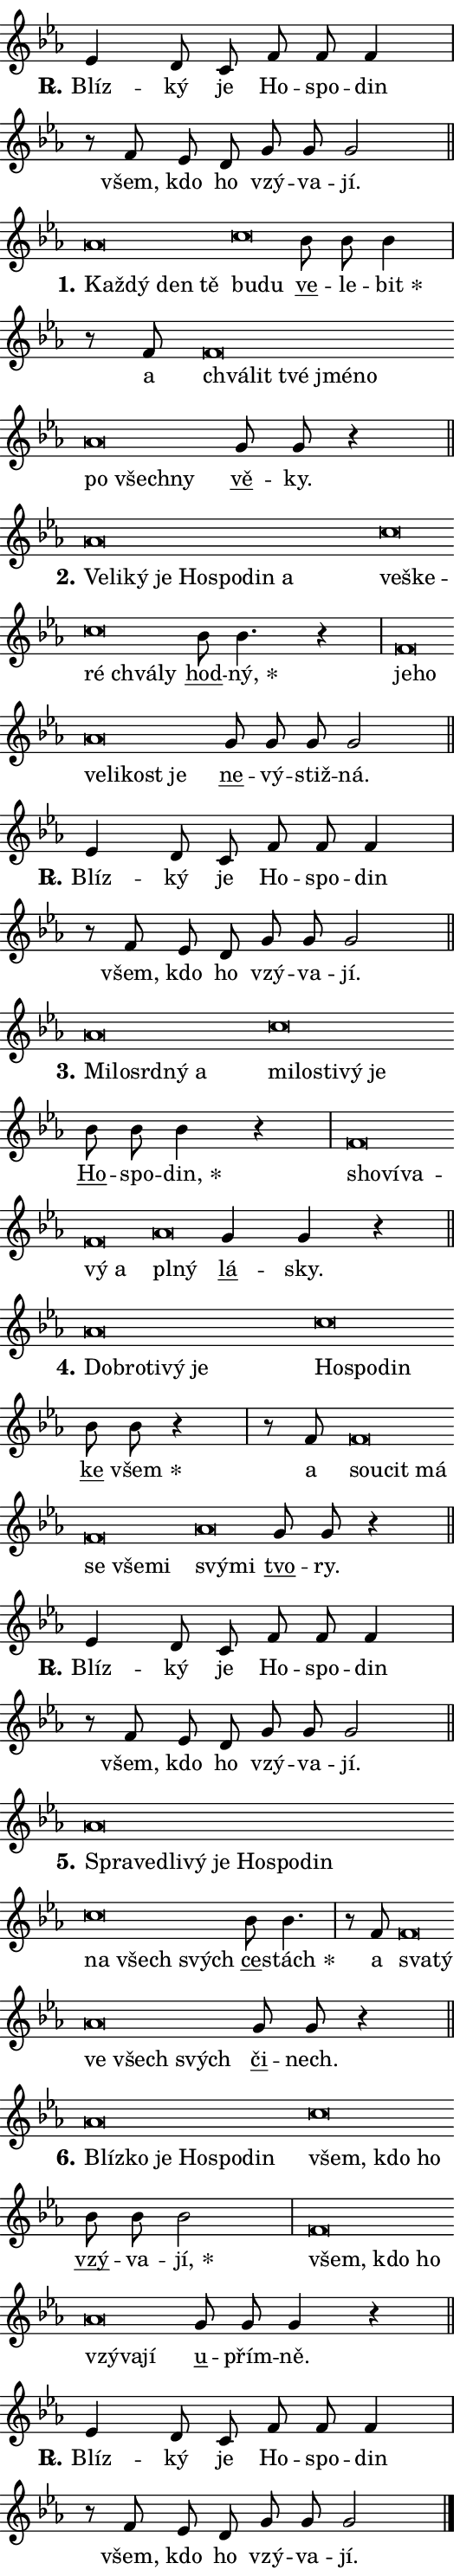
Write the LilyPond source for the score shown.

\version "2.24.0"
\header { tagline = "" }
\paper {
  indent = 0\cm
  top-margin = 0\cm
  right-margin = 0.13\cm % to fit lyric hyphens
  bottom-margin = 0\cm
  left-margin = 0\cm
  paper-width = 9\cm
  page-breaking = #ly:one-page-breaking
  system-system-spacing.basic-distance = #11
  score-system-spacing.basic-distance = #11
  ragged-last = ##f
}


%% Author: Thomas Morley
%% https://lists.gnu.org/archive/html/lilypond-user/2020-05/msg00002.html
#(define (line-position grob)
"Returns position of @var[grob} in current system:
   @code{'start}, if at first time-step
   @code{'end}, if at last time-step
   @code{'middle} otherwise
"
  (let* ((col (ly:item-get-column grob))
         (ln (ly:grob-object col 'left-neighbor))
         (rn (ly:grob-object col 'right-neighbor))
         (col-to-check-left (if (ly:grob? ln) ln col))
         (col-to-check-right (if (ly:grob? rn) rn col))
         (break-dir-left
           (and
             (ly:grob-property col-to-check-left 'non-musical #f)
             (ly:item-break-dir col-to-check-left)))
         (break-dir-right
           (and
             (ly:grob-property col-to-check-right 'non-musical #f)
             (ly:item-break-dir col-to-check-right))))
        (cond ((eqv? 1 break-dir-left) 'start)
              ((eqv? -1 break-dir-right) 'end)
              (else 'middle))))

#(define (tranparent-at-line-position vctor)
  (lambda (grob)
  "Relying on @code{line-position} select the relevant enry from @var{vctor}.
Used to determine transparency,"
    (case (line-position grob)
      ((end) (not (vector-ref vctor 0)))
      ((middle) (not (vector-ref vctor 1)))
      ((start) (not (vector-ref vctor 2))))))

noteHeadBreakVisibility =
#(define-music-function (break-visibility)(vector?)
"Makes @code{NoteHead}s transparent relying on @var{break-visibility}"
#{
  \override NoteHead.transparent =
    #(tranparent-at-line-position break-visibility)
#})

#(define delete-ledgers-for-transparent-note-heads
  (lambda (grob)
    "Reads whether a @code{NoteHead} is transparent.
If so this @code{NoteHead} is removed from @code{'note-heads} from
@var{grob}, which is supposed to be @code{LedgerLineSpanner}.
As a result ledgers are not printed for this @code{NoteHead}"
    (let* ((nhds-array (ly:grob-object grob 'note-heads))
           (nhds-list
             (if (ly:grob-array? nhds-array)
                 (ly:grob-array->list nhds-array)
                 '()))
           ;; Relies on the transparent-property being done before
           ;; Staff.LedgerLineSpanner.after-line-breaking is executed.
           ;; This is fragile ...
           (to-keep
             (remove
               (lambda (nhd)
                 (ly:grob-property nhd 'transparent #f))
               nhds-list)))
      ;; TODO find a better method to iterate over grob-arrays, similiar
      ;; to filter/remove etc for lists
      ;; For now rebuilt from scratch
      (set! (ly:grob-object grob 'note-heads)  '())
      (for-each
        (lambda (nhd)
          (ly:pointer-group-interface::add-grob grob 'note-heads nhd))
        to-keep))))

squashNotes = {
  \override NoteHead.X-extent = #'(-0.2 . 0.2)
  \override NoteHead.Y-extent = #'(-0.75 . 0)
  \override NoteHead.stencil =
    #(lambda (grob)
       (let ((pos (ly:grob-property grob 'staff-position)))
         (begin
           (if (< pos -7) (display "ERROR: Lower brevis then expected\n") (display ""))
           (if (<= pos -6) ly:text-interface::print ly:note-head::print))))
}
unSquashNotes = {
  \revert NoteHead.X-extent
  \revert NoteHead.Y-extent
  \revert NoteHead.stencil
}

hideNotes = \noteHeadBreakVisibility #begin-of-line-visible
unHideNotes = \noteHeadBreakVisibility #all-visible

% work-around for resetting accidentals
% https://lilypond.org/doc/v2.23/Documentation/notation/displaying-rhythms#unmetered-music
cadenzaMeasure = {
  \cadenzaOff
  \partial 1024 s1024
  \cadenzaOn
}

#(define-markup-command (accent layout props text) (markup?)
  "Underline accented syllable"
  (interpret-markup layout props
    #{\markup \override #'(offset . 4.3) \underline { #text }#}))

responsum = \markup \concat {
  "R" \hspace #-1.05 \path #0.1 #'((moveto 0 0.07) (lineto 0.9 0.8)) \hspace #0.05 "."
}

spaceSize = #0.6828661417322834 % exact space size for TeX Gyre Schola

\layout {
  \context {
    \Staff
    \remove "Time_signature_engraver"
    \override LedgerLineSpanner.after-line-breaking = #delete-ledgers-for-transparent-note-heads
  }
  \context {
    \Lyrics {
      \override LyricSpace.minimum-distance = \spaceSize
      \override LyricText.font-name = #"TeX Gyre Schola"
      \override LyricText.font-size = 1
      \override StanzaNumber.font-name = #"TeX Gyre Schola Bold"
      \override StanzaNumber.font-size = 1
    }
  }
  \context {
    \Score 
    \override NoteHead.text =
      #(lambda (grob) 
        (let ((pos (ly:grob-property grob 'staff-position)))
          #{\markup {
            \combine
              \halign #-0.55 \raise #(if (= pos -6) 0 0.5) \override #'(thickness . 2) \draw-line #'(3.2 . 0)
              \musicglyph "noteheads.sM1"
          }#}))
  }
}

% magnetic-lyrics.ily
%
%   written by
%     Jean Abou Samra <jean@abou-samra.fr>
%     Werner Lemberg <wl@gnu.org>
%
%   adapted by
%     Jiri Hon <jiri.hon@gmail.com>
%
% Version 2022-Apr-15

% https://www.mail-archive.com/lilypond-user@gnu.org/msg149350.html

#(define (Left_hyphen_pointer_engraver context)
   "Collect syllable-hyphen-syllable occurrences in lyrics and store
them in properties.  This engraver only looks to the left.  For
example, if the lyrics input is @code{foo -- bar}, it does the
following.

@itemize @bullet
@item
Set the @code{text} property of the @code{LyricHyphen} grob between
@q{foo} and @q{bar} to @code{foo}.

@item
Set the @code{left-hyphen} property of the @code{LyricText} grob with
text @q{foo} to the @code{LyricHyphen} grob between @q{foo} and
@q{bar}.
@end itemize

Use this auxiliary engraver in combination with the
@code{lyric-@/text::@/apply-@/magnetic-@/offset!} hook."
   (let ((hyphen #f)
         (text #f))
     (make-engraver
      (acknowledgers
       ((lyric-syllable-interface engraver grob source-engraver)
        (set! text grob)))
      (end-acknowledgers
       ((lyric-hyphen-interface engraver grob source-engraver)
        ;(when (not (grob::has-interface grob 'lyric-space-interface))
          (set! hyphen grob)));)
      ((stop-translation-timestep engraver)
       (when (and text hyphen)
         (ly:grob-set-object! text 'left-hyphen hyphen))
       (set! text #f)
       (set! hyphen #f)))))

#(define (lyric-text::apply-magnetic-offset! grob)
   "If the space between two syllables is less than the value in
property @code{LyricText@/.details@/.squash-threshold}, move the right
syllable to the left so that it gets concatenated with the left
syllable.

Use this function as a hook for
@code{LyricText@/.after-@/line-@/breaking} if the
@code{Left_@/hyphen_@/pointer_@/engraver} is active."
   (let ((hyphen (ly:grob-object grob 'left-hyphen #f)))
     (when hyphen
       (let ((left-text (ly:spanner-bound hyphen LEFT)))
         (when (grob::has-interface left-text 'lyric-syllable-interface)
           (let* ((common (ly:grob-common-refpoint grob left-text X))
                  (this-x-ext (ly:grob-extent grob common X))
                  (left-x-ext
                   (begin
                     ;; Trigger magnetism for left-text.
                     (ly:grob-property left-text 'after-line-breaking)
                     (ly:grob-extent left-text common X)))
                  ;; `delta` is the gap width between two syllables.
                  (delta (- (interval-start this-x-ext)
                            (interval-end left-x-ext)))
                  (details (ly:grob-property grob 'details))
                  (threshold (assoc-get 'squash-threshold details 0.2)))
             (when (< delta threshold)
               (let* (;; We have to manipulate the input text so that
                      ;; ligatures crossing syllable boundaries are not
                      ;; disabled.  For languages based on the Latin
                      ;; script this is essentially a beautification.
                      ;; However, for non-Western scripts it can be a
                      ;; necessity.
                      (lt (ly:grob-property left-text 'text))
                      (rt (ly:grob-property grob 'text))
                      (is-space (grob::has-interface hyphen 'lyric-space-interface))
                      (space (if is-space " " ""))
                      (extra-delta (if is-space spaceSize 0))
                      ;; Append new syllable.
                      (ltrt-space (if (and (string? lt) (string? rt))
                                (string-append lt space rt)
                                (make-concat-markup (list lt space rt))))
                      ;; Right-align `ltrt` to the right side.
                      (ltrt-space-markup (grob-interpret-markup
                               grob
                               (make-translate-markup
                                (cons (interval-length this-x-ext) 0)
                                (make-right-align-markup ltrt-space)))))
                 (begin
                   ;; Don't print `left-text`.
                   (ly:grob-set-property! left-text 'stencil #f)
                   ;; Set text and stencil (which holds all collected
                   ;; syllables so far) and shift it to the left.
                   (ly:grob-set-property! grob 'text ltrt-space)
                   (ly:grob-set-property! grob 'stencil ltrt-space-markup)
                   (ly:grob-translate-axis! grob (- (- delta extra-delta)) X))))))))))


#(define (lyric-hyphen::displace-bounds-first grob)
   ;; Make very sure this callback isn't triggered too early.
   (let ((left (ly:spanner-bound grob LEFT))
         (right (ly:spanner-bound grob RIGHT)))
     (ly:grob-property left 'after-line-breaking)
     (ly:grob-property right 'after-line-breaking)
     (ly:lyric-hyphen::print grob)))

squashThreshold = #0.4

\layout {
  \context {
    \Lyrics
    \consists #Left_hyphen_pointer_engraver
    \override LyricText.after-line-breaking =
      #lyric-text::apply-magnetic-offset!
    \override LyricHyphen.stencil = #lyric-hyphen::displace-bounds-first
    \override LyricText.details.squash-threshold = \squashThreshold
    \override LyricHyphen.minimum-distance = 0
    \override LyricHyphen.minimum-length = \squashThreshold
  }
}

squashText = \override LyricText.details.squash-threshold = 9999
unSquashText = \override LyricText.details.squash-threshold = \squashThreshold

leftText = \override LyricText.self-alignment-X = #LEFT
unLeftText = \revert LyricText.self-alignment-X

starOffset = #(lambda (grob) 
                (let ((x_offset (ly:self-alignment-interface::aligned-on-x-parent grob)))
                  (if (= x_offset 0) 0 (+ x_offset 1.2))))

star = #(define-music-function (syllable)(string?)
"Append star separator at the end of a syllable"
#{
  \once \override LyricText.X-offset = #starOffset
  \lyricmode { \markup {
    #syllable
    \override #'((font-name . "TeX Gyre Schola Bold")) \hspace #0.2 \lower #0.65 \larger "*"
  } }
#})

starAccent = #(define-music-function (syllable)(string?)
"Append star separator at the end of a syllable and make accent"
#{
  \once \override LyricText.X-offset = #starOffset
  \lyricmode { \markup {
    \accent #syllable
    \override #'((font-name . "TeX Gyre Schola Bold")) \hspace #0.2 \lower #0.65 \larger "*"
  } }
#})

breath = #(define-music-function (syllable)(string?)
"Append breathing indicator at the end of a syllable"
#{
  \lyricmode { \markup { #syllable "+" } }
#})

optionalBreath = #(define-music-function (syllable)(string?)
"Append optional breathing indicator at the end of a syllable"
#{
  \lyricmode { \markup { #syllable "(+)" } }
#})


\score {
    <<
        \new Voice = "melody" { \cadenzaOn \key es \major \relative { es'4 d8 c f f f4 \cadenzaMeasure \bar "|" r8 f es d \bar "" g g g2 \cadenzaMeasure \bar "||" \break } }
        \new Lyrics \lyricsto "melody" { \lyricmode { \set stanza = \responsum
Blíz -- ký je Ho -- spo -- din všem, kdo ho vzý -- va -- jí. } }
    >>
    \layout {}
}

\score {
    <<
        \new Voice = "melody" { \cadenzaOn \key es \major \relative { \squashNotes as'\breve*1/16 \hideNotes \breve*1/16 \bar "" \breve*1/16 \breve*1/16 \bar "" \unHideNotes \unSquashNotes \squashNotes c\breve*1/16 \hideNotes \breve*1/16 \bar "" \unHideNotes \unSquashNotes \bar "" bes8 bes bes4 \cadenzaMeasure \bar "|" r8 f8 \squashNotes f\breve*1/16 \hideNotes \breve*1/16 \bar "" \breve*1/16 \bar "" \breve*1/16 \breve*1/16 \bar "" \unHideNotes \unSquashNotes \squashNotes as\breve*1/16 \hideNotes \breve*1/16 \breve*1/16 \bar "" \unHideNotes \unSquashNotes \bar "" g8 g r4 \cadenzaMeasure \bar "||" \break } }
        \new Lyrics \lyricsto "melody" { \lyricmode { \set stanza = "1."
\leftText Kaž -- \squashText dý den tě \unSquashText bu -- \squashText du \unLeftText \unSquashText \markup \accent ve -- le -- \star bit a \leftText chvá -- \squashText lit tvé jmé -- no \unSquashText po \squashText všech -- ny \unLeftText \unSquashText \markup \accent vě -- ky. } }
    >>
    \layout {}
}

\score {
    <<
        \new Voice = "melody" { \cadenzaOn \key es \major \relative { \squashNotes as'\breve*1/16 \hideNotes \breve*1/16 \bar "" \breve*1/16 \bar "" \breve*1/16 \bar "" \breve*1/16 \bar "" \breve*1/16 \bar "" \breve*1/16 \breve*1/16 \bar "" \unHideNotes \unSquashNotes \squashNotes c\breve*1/16 \hideNotes \breve*1/16 \bar "" \breve*1/16 \bar "" \breve*1/16 \breve*1/16 \bar "" \unHideNotes \unSquashNotes \bar "" bes8 bes4. r4 \cadenzaMeasure \bar "|" \squashNotes f\breve*1/16 \hideNotes \breve*1/16 \bar "" \unHideNotes \unSquashNotes \squashNotes as\breve*1/16 \hideNotes \breve*1/16 \bar "" \breve*1/16 \breve*1/16 \bar "" \unHideNotes \unSquashNotes \bar "" g8 g g g2 \cadenzaMeasure \bar "||" \break } }
        \new Lyrics \lyricsto "melody" { \lyricmode { \set stanza = "2."
\leftText Ve -- \squashText li -- ký je Ho -- spo -- din a \unSquashText ve -- \squashText ške -- ré chvá -- ly \unLeftText \unSquashText \markup \accent hod -- \star ný, \leftText je -- \squashText ho \unSquashText ve -- \squashText li -- kost je \unLeftText \unSquashText \markup \accent ne -- vý -- stiž -- ná. } }
    >>
    \layout {}
}

\score {
    <<
        \new Voice = "melody" { \cadenzaOn \key es \major \relative { es'4 d8 c f f f4 \cadenzaMeasure \bar "|" r8 f es d \bar "" g g g2 \cadenzaMeasure \bar "||" \break } }
        \new Lyrics \lyricsto "melody" { \lyricmode { \set stanza = \responsum
Blíz -- ký je Ho -- spo -- din všem, kdo ho vzý -- va -- jí. } }
    >>
    \layout {}
}

\score {
    <<
        \new Voice = "melody" { \cadenzaOn \key es \major \relative { \squashNotes as'\breve*1/16 \hideNotes \breve*1/16 \bar "" \breve*1/16 \bar "" \breve*1/16 \breve*1/16 \bar "" \unHideNotes \unSquashNotes \squashNotes c\breve*1/16 \hideNotes \breve*1/16 \bar "" \breve*1/16 \bar "" \breve*1/16 \breve*1/16 \bar "" \unHideNotes \unSquashNotes \bar "" bes8 bes bes4 r \cadenzaMeasure \bar "|" \squashNotes f\breve*1/16 \hideNotes \breve*1/16 \bar "" \breve*1/16 \bar "" \breve*1/16 \breve*1/16 \bar "" \unHideNotes \unSquashNotes \squashNotes as\breve*1/16 \hideNotes \breve*1/16 \bar "" \unHideNotes \unSquashNotes \bar "" g4 g r \cadenzaMeasure \bar "||" \break } }
        \new Lyrics \lyricsto "melody" { \lyricmode { \set stanza = "3."
\leftText Mi -- \squashText lo -- srd -- ný a \unSquashText mi -- \squashText lo -- sti -- vý je \unLeftText \unSquashText \markup \accent Ho -- spo -- \star din, \leftText sho -- \squashText ví -- va -- vý a \unSquashText pl -- \squashText ný \unLeftText \unSquashText \markup \accent lá -- sky. } }
    >>
    \layout {}
}

\score {
    <<
        \new Voice = "melody" { \cadenzaOn \key es \major \relative { \squashNotes as'\breve*1/16 \hideNotes \breve*1/16 \bar "" \breve*1/16 \bar "" \breve*1/16 \breve*1/16 \bar "" \unHideNotes \unSquashNotes \squashNotes c\breve*1/16 \hideNotes \breve*1/16 \breve*1/16 \bar "" \unHideNotes \unSquashNotes \bar "" bes8 bes r4 \cadenzaMeasure \bar "|" r8 f8 \squashNotes f\breve*1/16 \hideNotes \breve*1/16 \bar "" \breve*1/16 \bar "" \breve*1/16 \bar "" \breve*1/16 \breve*1/16 \bar "" \unHideNotes \unSquashNotes \squashNotes as\breve*1/16 \hideNotes \breve*1/16 \bar "" \unHideNotes \unSquashNotes \bar "" g8 g r4 \cadenzaMeasure \bar "||" \break } }
        \new Lyrics \lyricsto "melody" { \lyricmode { \set stanza = "4."
\leftText Dob -- \squashText ro -- ti -- vý je \unSquashText Ho -- \squashText spo -- din \unLeftText \unSquashText \markup \accent ke \star všem a \leftText sou -- \squashText cit má se vše -- mi \unSquashText svý -- \squashText mi \unLeftText \unSquashText \markup \accent tvo -- ry. } }
    >>
    \layout {}
}

\score {
    <<
        \new Voice = "melody" { \cadenzaOn \key es \major \relative { es'4 d8 c f f f4 \cadenzaMeasure \bar "|" r8 f es d \bar "" g g g2 \cadenzaMeasure \bar "||" \break } }
        \new Lyrics \lyricsto "melody" { \lyricmode { \set stanza = \responsum
Blíz -- ký je Ho -- spo -- din všem, kdo ho vzý -- va -- jí. } }
    >>
    \layout {}
}

\score {
    <<
        \new Voice = "melody" { \cadenzaOn \key es \major \relative { \squashNotes as'\breve*1/16 \hideNotes \breve*1/16 \bar "" \breve*1/16 \bar "" \breve*1/16 \bar "" \breve*1/16 \bar "" \breve*1/16 \bar "" \breve*1/16 \breve*1/16 \bar "" \unHideNotes \unSquashNotes \squashNotes c\breve*1/16 \hideNotes \breve*1/16 \breve*1/16 \bar "" \unHideNotes \unSquashNotes \bar "" bes8 bes4. \cadenzaMeasure \bar "|" r8 f8 \squashNotes f\breve*1/16 \hideNotes \breve*1/16 \bar "" \unHideNotes \unSquashNotes \squashNotes as\breve*1/16 \hideNotes \breve*1/16 \breve*1/16 \bar "" \unHideNotes \unSquashNotes \bar "" g8 g r4 \cadenzaMeasure \bar "||" \break } }
        \new Lyrics \lyricsto "melody" { \lyricmode { \set stanza = "5."
\leftText Spra -- \squashText ve -- dli -- vý je Ho -- spo -- din \unSquashText na \squashText všech svých \unLeftText \unSquashText \markup \accent ce -- \star stách a \leftText sva -- \squashText tý \unSquashText ve \squashText všech svých \unLeftText \unSquashText \markup \accent či -- nech. } }
    >>
    \layout {}
}

\score {
    <<
        \new Voice = "melody" { \cadenzaOn \key es \major \relative { \squashNotes as'\breve*1/16 \hideNotes \breve*1/16 \bar "" \breve*1/16 \bar "" \breve*1/16 \bar "" \breve*1/16 \breve*1/16 \bar "" \unHideNotes \unSquashNotes \squashNotes c\breve*1/16 \hideNotes \breve*1/16 \breve*1/16 \bar "" \unHideNotes \unSquashNotes \bar "" bes8 bes bes2 \cadenzaMeasure \bar "|" \squashNotes f\breve*1/16 \hideNotes \breve*1/16 \breve*1/16 \bar "" \unHideNotes \unSquashNotes \squashNotes as\breve*1/16 \hideNotes \breve*1/16 \breve*1/16 \bar "" \unHideNotes \unSquashNotes \bar "" g8 g g4 r \cadenzaMeasure \bar "||" \break } }
        \new Lyrics \lyricsto "melody" { \lyricmode { \set stanza = "6."
\leftText Blíz -- \squashText ko je Ho -- spo -- din \unSquashText všem, \squashText kdo ho \unLeftText \unSquashText \markup \accent vzý -- va -- \star jí, \leftText všem, \squashText kdo ho \unSquashText vzý -- \squashText va -- jí \unLeftText \unSquashText \markup \accent u -- přím -- ně. } }
    >>
    \layout {}
}

\score {
    <<
        \new Voice = "melody" { \cadenzaOn \key es \major \relative { es'4 d8 c f f f4 \cadenzaMeasure \bar "|" r8 f es d \bar "" g g g2 \cadenzaMeasure \bar "||" \break } \bar "|." }
        \new Lyrics \lyricsto "melody" { \lyricmode { \set stanza = \responsum
Blíz -- ký je Ho -- spo -- din všem, kdo ho vzý -- va -- jí. } }
    >>
    \layout {}
}
